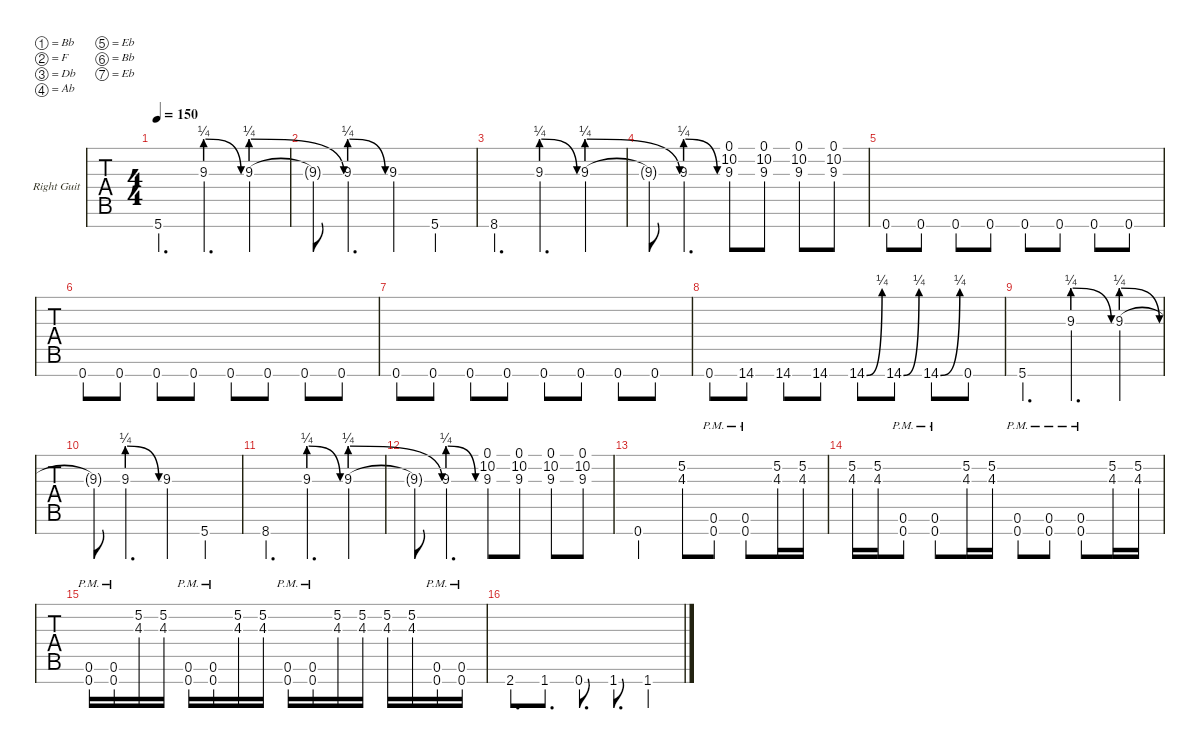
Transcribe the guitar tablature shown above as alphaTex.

\defaultSystemsLayout 4
\hideDynamics
\bracketExtendMode nobrackets
\firstSystemTrackNameOrientation horizontal
\track ("Right Guitar" "Right Guit") {instrument distortionguitar}
\staff {tabs}
\tuning (Bb3 F3 Db3 Ab2 Eb2 Bb1 Eb1)
\ts (4 4)
\tempo 150
\clef g2
\ks c
5.7{acc #}.4{d dy mf} 9.3{be (prebendrelease 0 1 15 0) acc #}.4{d} 9.3{be (prebendrelease 0 1 15 0) acc #}.4 |
9.3{t acc #}.8 9.3{be (prebendrelease 0 1 15 0) acc #}.4{d} 9.3{acc #}.4 5.7{acc #}.4 |
8.7.4{d} 9.3{be (prebendrelease 0 1 15 0) acc #}.4{d} 9.3{be (prebendrelease 0 1 15 0) acc #}.4 |
9.3{t acc #}.8 9.3{be (prebendrelease 0 1 15 0) acc #}.4{d} (9.3{acc #} 10.2{acc #} 0.1{acc #}).8 (9.3{acc #} 10.2{acc #} 0.1{acc #}).8 (9.3{acc #} 10.2{acc #} 0.1{acc #}).8 (9.3{acc #} 10.2{acc #} 0.1{acc #}).8 |
0.7{acc #}.8 0.7{acc #}.8 0.7{acc #}.8 0.7{acc #}.8 0.7{acc #}.8 0.7{acc #}.8 0.7{acc #}.8 0.7{acc #}.8 |
0.7{acc #}.8 0.7{acc #}.8 0.7{acc #}.8 0.7{acc #}.8 0.7{acc #}.8 0.7{acc #}.8 0.7{acc #}.8 0.7{acc #}.8 |
0.7{acc #}.8 0.7{acc #}.8 0.7{acc #}.8 0.7{acc #}.8 0.7{acc #}.8 0.7{acc #}.8 0.7{acc #}.8 0.7{acc #}.8 |
0.7{acc #}.8 14.7.8 14.7.8 14.7.8 14.7{be (bend 0 0 13.2 1)}.8 14.7{be (bend 0 0 15 1)}.8 14.7{be (bend 0 0 15.6 1)}.8 0.7{acc #}.8 |
5.7{acc #}.4{d} 9.3{be (prebendrelease 0 1 15 0) acc #}.4{d} 9.3{be (prebendrelease 0 1 15 0) acc #}.4 |
9.3{t acc #}.8 9.3{be (prebendrelease 0 1 15 0) acc #}.4{d} 9.3{acc #}.4 5.7{acc #}.4 |
8.7.4{d} 9.3{be (prebendrelease 0 1 15 0) acc #}.4{d} 9.3{be (prebendrelease 0 1 15 0) acc #}.4 |
9.3{t acc #}.8 9.3{be (prebendrelease 0 1 15 0) acc #}.4{d} (9.3{acc #} 10.2{acc #} 0.1{acc #}).8 (9.3{acc #} 10.2{acc #} 0.1{acc #}).8 (9.3{acc #} 10.2{acc #} 0.1{acc #}).8 (9.3{acc #} 10.2{acc #} 0.1{acc #}).8 |
0.7{acc #}.2 (5.2{acc #} 4.3).8 (0.7{pm acc #} 0.6{pm acc #}).8 (0.7{pm acc #} 0.6{pm acc #}).8 (5.2{acc #} 4.3).16 (5.2{acc #} 4.3).16 |
(5.2{acc #} 4.3).16 (5.2{acc #} 4.3).16 (0.7{pm acc #} 0.6{pm acc #}).8 (0.7{pm acc #} 0.6{pm acc #}).8 (5.2{acc #} 4.3).16 (5.2{acc #} 4.3).16 (0.7{pm acc #} 0.6{pm acc #}).8 (0.7{pm acc #} 0.6{pm acc #}).8 (0.7{pm acc #} 0.6{pm acc #}).8 (4.3 5.2{acc #}).16 (4.3 5.2{acc #}).16 |
(0.7{pm acc #} 0.6{pm acc #}).16 (0.7{pm acc #} 0.6{pm acc #}).16 (4.3 5.2{acc #}).16 (4.3 5.2{acc #}).16 (0.7{pm acc #} 0.6{pm acc #}).16 (0.7{pm acc #} 0.6{pm acc #}).16 (4.3 5.2{acc #}).16 (4.3 5.2{acc #}).16 (0.7{pm acc #} 0.6{pm acc #}).16 (0.7{pm acc #} 0.6{pm acc #}).16 (4.3 5.2{acc #}).16 (4.3 5.2{acc #}).16 (4.3 5.2{acc #}).16 (4.3 5.2{acc #}).16 (0.7{pm acc #} 0.6{pm acc #}).16 (0.7{pm acc #} 0.6{pm acc #}).16 |
2.7.8{d} 1.7.8{d} 0.7{acc #}.8{d} 1.7.8{d} 1.7.4
